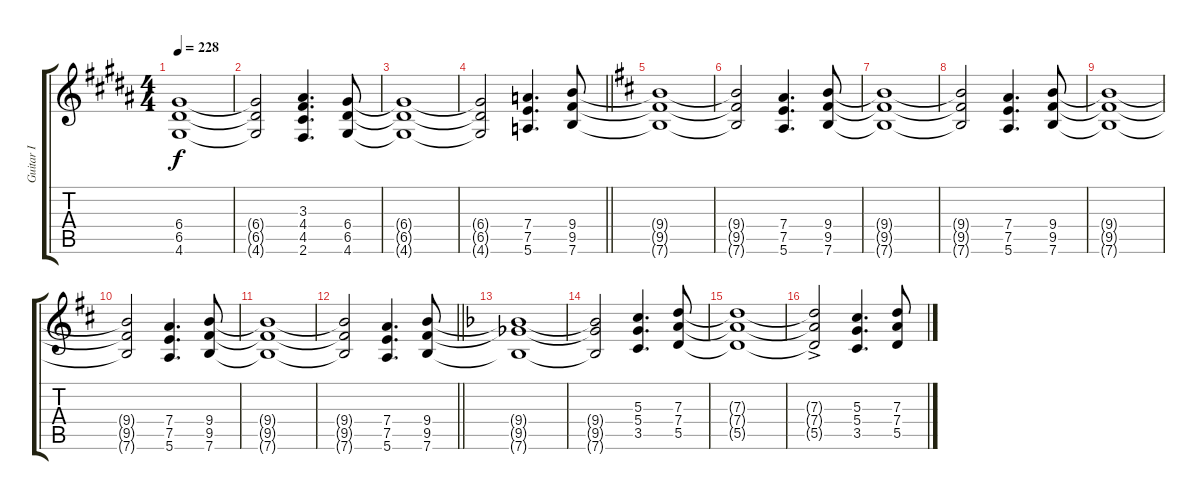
\track ("Guitar I" "Guitar I") {instrument distortionguitar}
\staff {score tabs}
\tuning (E4 B3 G3 D3 A2 E2) {hide}
\ts (4 4)
\tempo 228
\clef g2
\ks g#minor
(6.4{t} 6.5{t} 4.6{t}).1{dy f} |
(6.4{t} 6.5{t} 4.6{t}).2 (3.3 4.4 4.5 2.6).4{d} (6.4 6.5 4.6).8 |
\ks b
(6.4{t} 6.5{t} 4.6{t}).1 |
\barLineRight lightlight
\ks g#minor
(6.4{t} 6.5{t} 4.6{t}).2 (7.4 7.5 5.6).4{d} (9.4 9.5 7.6).8 |
\ks d
(9.4{t} 9.5{t} 7.6{t}).1 |
(9.4{t} 9.5{t} 7.6{t}).2 (7.4 7.5 5.6).4{d} (9.4 9.5 7.6).8 |
(9.4{t} 9.5{t} 7.6{t}).1 |
(9.4{t} 9.5{t} 7.6{t}).2 (7.4 7.5 5.6).4{d} (9.4 9.5 7.6).8 |
(9.4{t} 9.5{t} 7.6{t}).1 |
(9.4{t} 9.5{t} 7.6{t}).2 (7.4 7.5 5.6).4{d} (9.4 9.5 7.6).8 |
(9.4{t} 9.5{t} 7.6{t}).1 |
\barLineRight lightlight
(9.4{t} 9.5{t} 7.6{t}).2 (7.4 7.5 5.6).4{d} (9.4 9.5 7.6).8 |
\ks f
(9.4{t} 9.5{t} 7.6{t}).1 |
(9.4{t} 9.5{t} 7.6{t}).2 (5.3 5.4 3.5).4{d} (7.3 7.4 5.5).8 |
(7.3{t} 7.4{t} 5.5{t}).1 |
(7.3{ac t} 7.4{ac t} 5.5{ac t}).2 (5.3 5.4 3.5).4{d} (7.3 7.4 5.5).8
